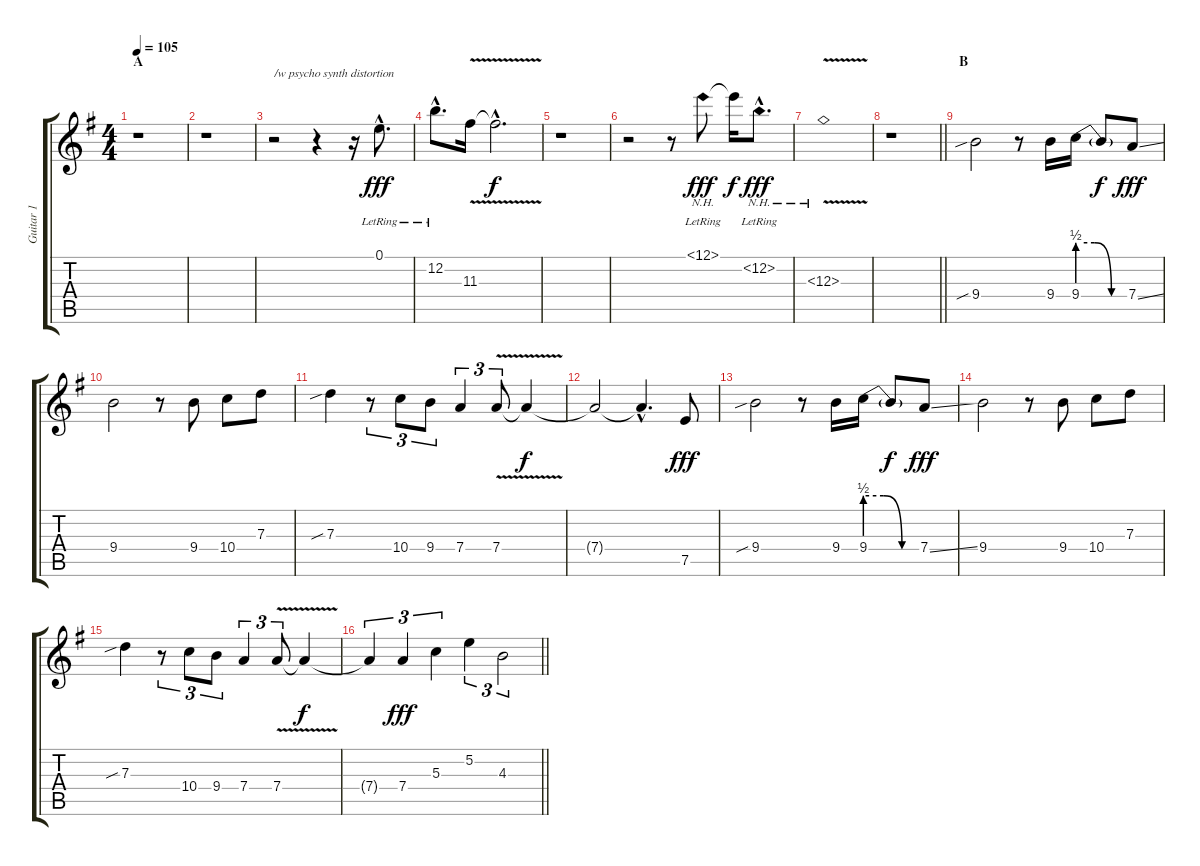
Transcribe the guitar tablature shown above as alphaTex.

\track ("Guitar 1" "Guitar 1") {instrument distortionguitar}
\staff {score tabs}
\tuning (E4 B3 G3 D3 A2 E2) {hide}
\ts (4 4)
\section ("" "A")
\tempo 105
\clef g2
\ks g
r.1{dy fff volume 13 instrument lead5charang} |
r.1 |
r.2{txt "/w psycho synth distortion"} r.4 r.16 0.1{hac lr}.8{d} |
12.2{hac lr}.8{d} 11.3{v}.16 11.3{hac t}.2{d dy f} |
r.1 |
r.2 r.8 12.1{nh lr}.8{dy fff} 12.1{t}.16{dy f} 12.2{nh hac lr}.8{d dy fff} |
12.3{nh v}.1 |
\barLineRight lightlight
r.1 |
\section ("" "B")
9.4{sib}.2{instrument lead5charang} r.8 9.4.16 9.4{be (custom 0 2 20 2 40 0 60 0)}.16 9.4{t}.8{dy f} 7.4{ss}.8{dy fff} |
9.4.2 r.8 9.4.8 10.4.8 7.3.8 |
7.3{sib}.4 r.8{tu (3 2)} 10.4.8{tu (3 2)} 9.4.8{tu (3 2)} 7.4.4{tu (3 2)} 7.4{v}.8{tu (3 2)} 7.4{t}.4{dy f} |
7.4{t}.2 7.4{hac t}.4{d} 7.5.8{dy fff} |
9.4{sib}.2 r.8 9.4.16 9.4{be (custom 0 2 20 2 40 0 60 0)}.16 9.4{t}.8{dy f} 7.4{ss}.8{dy fff} |
9.4.2 r.8 9.4.8 10.4.8 7.3.8 |
7.3{sib}.4 r.8{tu (3 2)} 10.4.8{tu (3 2)} 9.4.8{tu (3 2)} 7.4.4{tu (3 2)} 7.4{v}.8{tu (3 2)} 7.4{t}.4{dy f} |
\barLineRight lightlight
7.4{t}.4{tu (3 2)} 7.4.4{tu (3 2) dy fff} 5.3.4{tu (3 2)} 5.2.4{tu (3 2)} 4.3.2{tu (3 2)}
